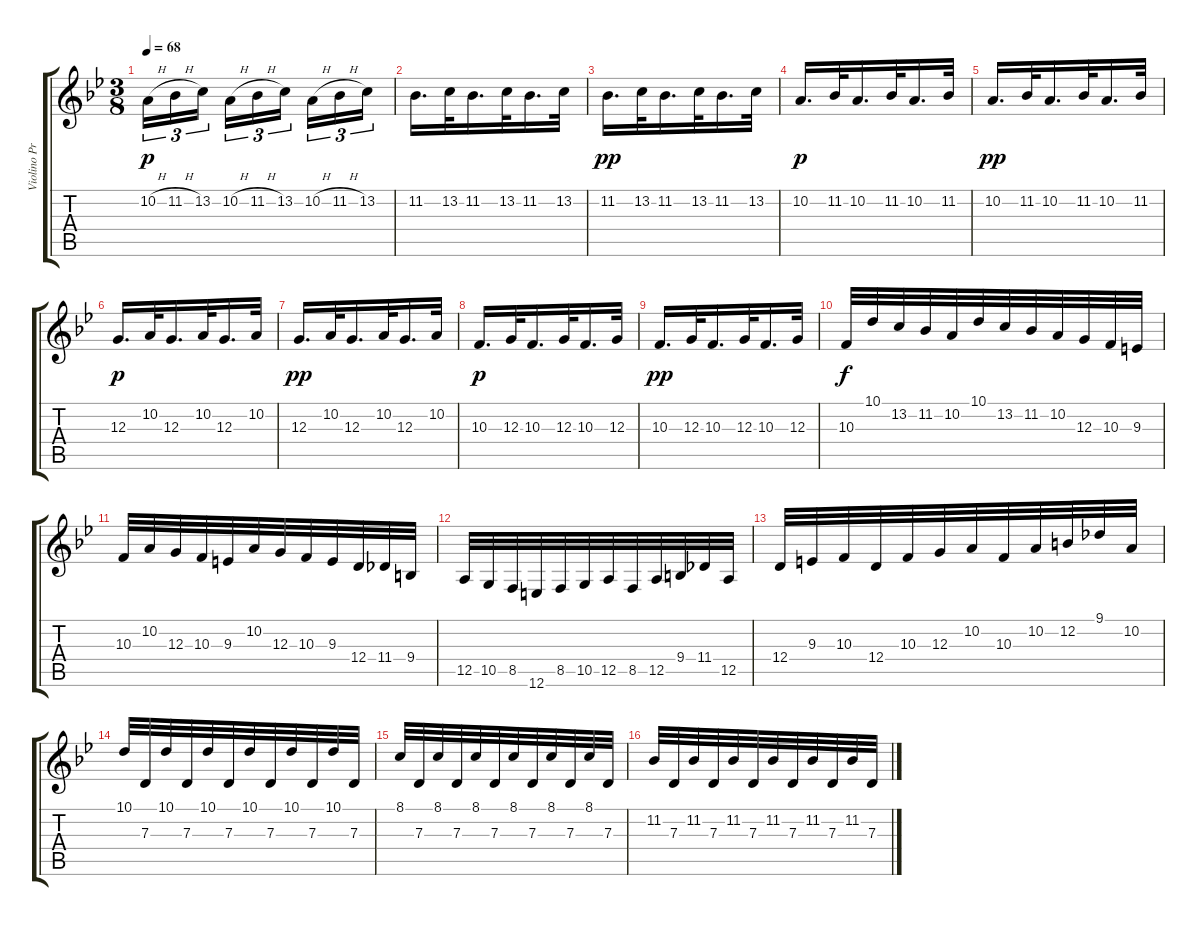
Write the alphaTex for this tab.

\track ("Violino Principale" "Violino Pr") {instrument violin}
\staff {score tabs}
\tuning (E4 B3 G3 D3 A2 E2) {hide}
\ts (3 8)
\tempo 68
\clef g2
\ks bb
10.2{h}.16{tu (3 2) dy p} 11.2{h}.16{tu (3 2)} 13.2.16{tu (3 2)} 10.2{h}.16{tu (3 2)} 11.2{h}.16{tu (3 2)} 13.2.16{tu (3 2)} 10.2{h}.16{tu (3 2)} 11.2{h}.16{tu (3 2)} 13.2.16{tu (3 2)} |
11.2.16{d} 13.2.32 11.2.16{d} 13.2.32 11.2.16{d} 13.2.32 |
11.2.16{d dy pp} 13.2.32 11.2.16{d} 13.2.32 11.2.16{d} 13.2.32 |
10.2.16{d dy p} 11.2.32 10.2.16{d} 11.2.32 10.2.16{d} 11.2.32 |
10.2.16{d dy pp} 11.2.32 10.2.16{d} 11.2.32 10.2.16{d} 11.2.32 |
12.3.16{d dy p} 10.2.32 12.3.16{d} 10.2.32 12.3.16{d} 10.2.32 |
12.3.16{d dy pp} 10.2.32 12.3.16{d} 10.2.32 12.3.16{d} 10.2.32 |
10.3.16{d dy p} 12.3.32 10.3.16{d} 12.3.32 10.3.16{d} 12.3.32 |
10.3.16{d dy pp} 12.3.32 10.3.16{d} 12.3.32 10.3.16{d} 12.3.32 |
10.3.32{dy f} 10.1.32 13.2.32 11.2.32 10.2.32 10.1.32 13.2.32 11.2.32 10.2.32 12.3.32 10.3.32 9.3.32 |
10.3.32 10.2.32 12.3.32 10.3.32 9.3.32 10.2.32 12.3.32 10.3.32 9.3.32 12.4.32 11.4.32 9.4.32 |
12.5.32 10.5.32 8.5.32 12.6.32 8.5.32 10.5.32 12.5.32 8.5.32 12.5.32 9.4.32 11.4.32 12.5.32 |
12.4.32 9.3.32 10.3.32 12.4.32 10.3.32 12.3.32 10.2.32 10.3.32 10.2.32 12.2.32 9.1.32 10.2.32 |
10.1.32 7.3.32 10.1.32 7.3.32 10.1.32 7.3.32 10.1.32 7.3.32 10.1.32 7.3.32 10.1.32 7.3.32 |
8.1.32 7.3.32 8.1.32 7.3.32 8.1.32 7.3.32 8.1.32 7.3.32 8.1.32 7.3.32 8.1.32 7.3.32 |
11.2.32 7.3.32 11.2.32 7.3.32 11.2.32 7.3.32 11.2.32 7.3.32 11.2.32 7.3.32 11.2.32 7.3.32
